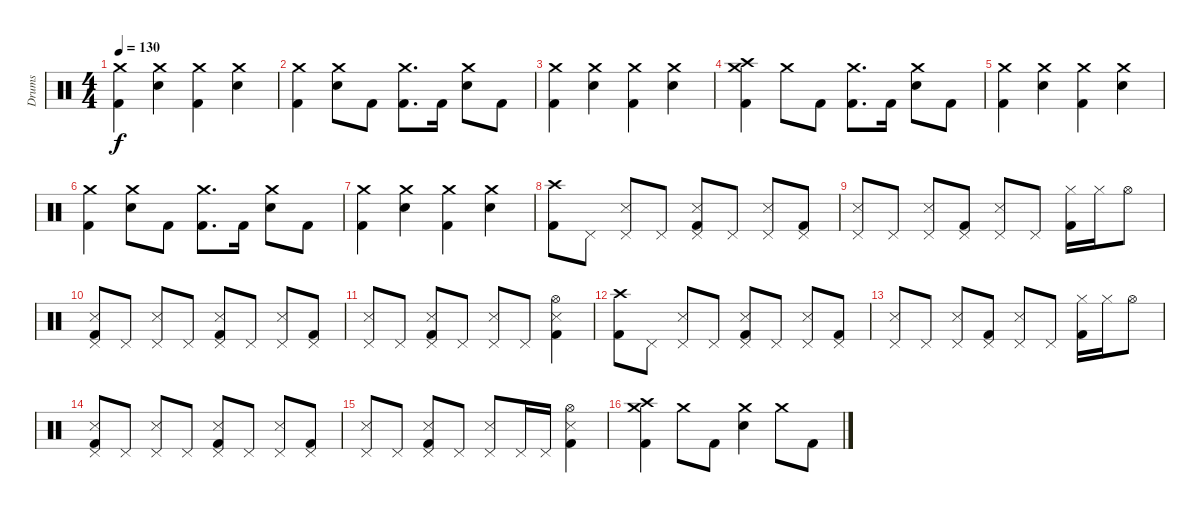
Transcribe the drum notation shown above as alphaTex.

\track ("Drums" "Drums") {instrument percussion}
\staff {score}
\articulation defaults
\ts (4 4)
\tempo 130
\clef neutral
\ks c
("Crash medium (hit)" "Kick (hit) 2").4{dy f} ("Crash medium (hit)" "Electric Snare (hit)").4 ("Crash medium (hit)" "Kick (hit) 2").4 ("Crash medium (hit)" "Electric Snare (hit)").4 |
("Crash medium (hit)" "Kick (hit) 2").4 ("Crash medium (hit)" "Electric Snare (hit)").8 "Kick (hit) 2".8 ("Crash medium (hit)" "Kick (hit) 2").8{d} "Kick (hit) 2".16 ("Crash medium (hit)" "Electric Snare (hit)").8 "Kick (hit) 2".8 |
("Crash medium (hit)" "Kick (hit) 2").4 ("Crash medium (hit)" "Electric Snare (hit)").4 ("Crash medium (hit)" "Kick (hit) 2").4 ("Crash medium (hit)" "Electric Snare (hit)").4 |
("Crash high (hit)" "Crash medium (hit)" "Kick (hit) 2").4 "Crash medium (hit)".8 "Kick (hit) 2".8 ("Crash medium (hit)" "Kick (hit) 2").8{d} "Kick (hit) 2".16 ("Crash medium (hit)" "Electric Snare (hit)").8 "Kick (hit) 2".8 |
("Crash medium (hit)" "Kick (hit) 2").4 ("Crash medium (hit)" "Electric Snare (hit)").4 ("Crash medium (hit)" "Kick (hit) 2").4 ("Crash medium (hit)" "Electric Snare (hit)").4 |
("Crash medium (hit)" "Kick (hit) 2").4 ("Crash medium (hit)" "Electric Snare (hit)").8 "Kick (hit) 2".8 ("Crash medium (hit)" "Kick (hit) 2").8{d} "Kick (hit) 2".16 ("Crash medium (hit)" "Electric Snare (hit)").8 "Kick (hit) 2".8 |
("Crash medium (hit)" "Kick (hit) 2").4 ("Crash medium (hit)" "Electric Snare (hit)").4 ("Crash medium (hit)" "Kick (hit) 2").4 ("Crash medium (hit)" "Electric Snare (hit)").4 |
("Crash high (hit)" "Kick (hit) 2").8 "Pedal Hi-Hat (hit)".8 ("Pedal Hi-Hat (hit)" "Snare (side stick) 3").8 "Pedal Hi-Hat (hit)".8 ("Pedal Hi-Hat (hit)" "Snare (side stick) 3" "Kick (hit) 2").8 "Pedal Hi-Hat (hit)".8 ("Pedal Hi-Hat (hit)" "Snare (side stick) 3").8 ("Pedal Hi-Hat (hit)" "Kick (hit) 2").8 |
("Pedal Hi-Hat (hit)" "Snare (side stick) 3").8 "Pedal Hi-Hat (hit)".8 ("Pedal Hi-Hat (hit)" "Snare (side stick) 3").8 ("Pedal Hi-Hat (hit)" "Kick (hit) 2").8 ("Pedal Hi-Hat (hit)" "Snare (side stick) 3").8 "Pedal Hi-Hat (hit)".8 ("Hi-Hat (closed)" "Kick (hit) 2").16 "Hi-Hat (closed)".16 "Hi-Hat (open)".8 |
("Pedal Hi-Hat (hit)" "Snare (side stick) 3" "Kick (hit) 2").8 "Pedal Hi-Hat (hit)".8 ("Pedal Hi-Hat (hit)" "Snare (side stick) 3").8 "Pedal Hi-Hat (hit)".8 ("Pedal Hi-Hat (hit)" "Snare (side stick) 3" "Kick (hit) 2").8 "Pedal Hi-Hat (hit)".8 ("Pedal Hi-Hat (hit)" "Snare (side stick) 3").8 ("Pedal Hi-Hat (hit)" "Kick (hit) 2").8 |
("Pedal Hi-Hat (hit)" "Snare (side stick) 3").8 "Pedal Hi-Hat (hit)".8 ("Pedal Hi-Hat (hit)" "Snare (side stick) 3" "Kick (hit) 2").8 "Pedal Hi-Hat (hit)".8 ("Pedal Hi-Hat (hit)" "Snare (side stick) 3").8 "Pedal Hi-Hat (hit)".8 ("Hi-Hat (open)" "Snare (side stick) 3" "Kick (hit) 2").4 |
("Crash high (hit)" "Kick (hit) 2").8 "Pedal Hi-Hat (hit)".8 ("Pedal Hi-Hat (hit)" "Snare (side stick) 3").8 "Pedal Hi-Hat (hit)".8 ("Pedal Hi-Hat (hit)" "Snare (side stick) 3" "Kick (hit) 2").8 "Pedal Hi-Hat (hit)".8 ("Pedal Hi-Hat (hit)" "Snare (side stick) 3").8 ("Pedal Hi-Hat (hit)" "Kick (hit) 2").8 |
("Pedal Hi-Hat (hit)" "Snare (side stick) 3").8 "Pedal Hi-Hat (hit)".8 ("Pedal Hi-Hat (hit)" "Snare (side stick) 3").8 ("Pedal Hi-Hat (hit)" "Kick (hit) 2").8 ("Pedal Hi-Hat (hit)" "Snare (side stick) 3").8 "Pedal Hi-Hat (hit)".8 ("Hi-Hat (closed)" "Kick (hit) 2").16 "Hi-Hat (closed)".16 "Hi-Hat (open)".8 |
("Pedal Hi-Hat (hit)" "Snare (side stick) 3" "Kick (hit) 2").8 "Pedal Hi-Hat (hit)".8 ("Pedal Hi-Hat (hit)" "Snare (side stick) 3").8 "Pedal Hi-Hat (hit)".8 ("Pedal Hi-Hat (hit)" "Snare (side stick) 3" "Kick (hit) 2").8 "Pedal Hi-Hat (hit)".8 ("Pedal Hi-Hat (hit)" "Snare (side stick) 3").8 ("Pedal Hi-Hat (hit)" "Kick (hit) 2").8 |
("Pedal Hi-Hat (hit)" "Snare (side stick) 3").8 "Pedal Hi-Hat (hit)".8 ("Pedal Hi-Hat (hit)" "Snare (side stick) 3" "Kick (hit) 2").8 "Pedal Hi-Hat (hit)".8 ("Pedal Hi-Hat (hit)" "Snare (side stick) 3").8 "Pedal Hi-Hat (hit)".16 "Pedal Hi-Hat (hit)".16 ("Hi-Hat (open)" "Snare (side stick) 3" "Kick (hit) 2").4 |
("Crash high (hit)" "Crash medium (hit)" "Kick (hit) 2").4 "Crash medium (hit)".8 "Kick (hit) 2".8 ("Crash medium (hit)" "Electric Snare (hit)").4 "Crash medium (hit)".8 "Kick (hit) 2".8
